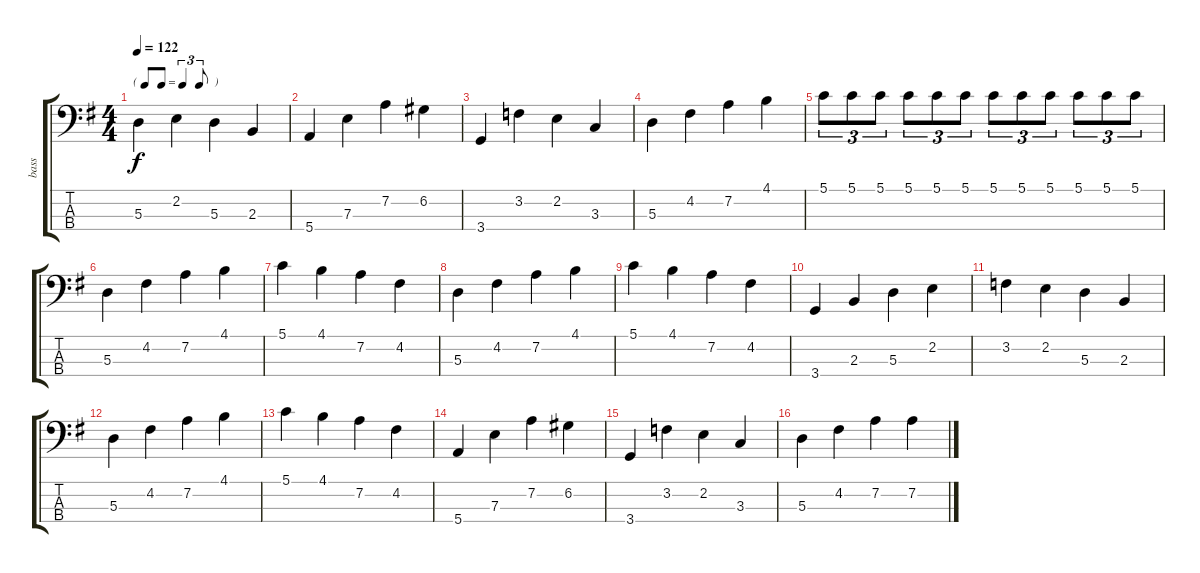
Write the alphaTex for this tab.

\track ("bass" "bass") {instrument electricbassfinger}
\staff {score tabs}
\tuning (G2 D2 A1 E1) {hide}
\ts (4 4)
\tf triplet8th
\tempo 122
\clef f4
\ks g
5.3.4{dy f} 2.2.4 5.3.4 2.3.4 |
5.4.4 7.3.4 7.2.4 6.2.4 |
3.4.4 3.2.4 2.2.4 3.3.4 |
5.3.4 4.2.4 7.2.4 4.1.4 |
5.1.8{tu (3 2)} 5.1.8{tu (3 2)} 5.1.8{tu (3 2)} 5.1.8{tu (3 2)} 5.1.8{tu (3 2)} 5.1.8{tu (3 2)} 5.1.8{tu (3 2)} 5.1.8{tu (3 2)} 5.1.8{tu (3 2)} 5.1.8{tu (3 2)} 5.1.8{tu (3 2)} 5.1.8{tu (3 2)} |
5.3.4 4.2.4 7.2.4 4.1.4 |
5.1.4 4.1.4 7.2.4 4.2.4 |
5.3.4 4.2.4 7.2.4 4.1.4 |
5.1.4 4.1.4 7.2.4 4.2.4 |
3.4.4 2.3.4 5.3.4 2.2.4 |
3.2.4 2.2.4 5.3.4 2.3.4 |
5.3.4 4.2.4 7.2.4 4.1.4 |
5.1.4 4.1.4 7.2.4 4.2.4 |
5.4.4 7.3.4 7.2.4 6.2.4 |
3.4.4 3.2.4 2.2.4 3.3.4 |
5.3.4 4.2.4 7.2.4 7.2.4
